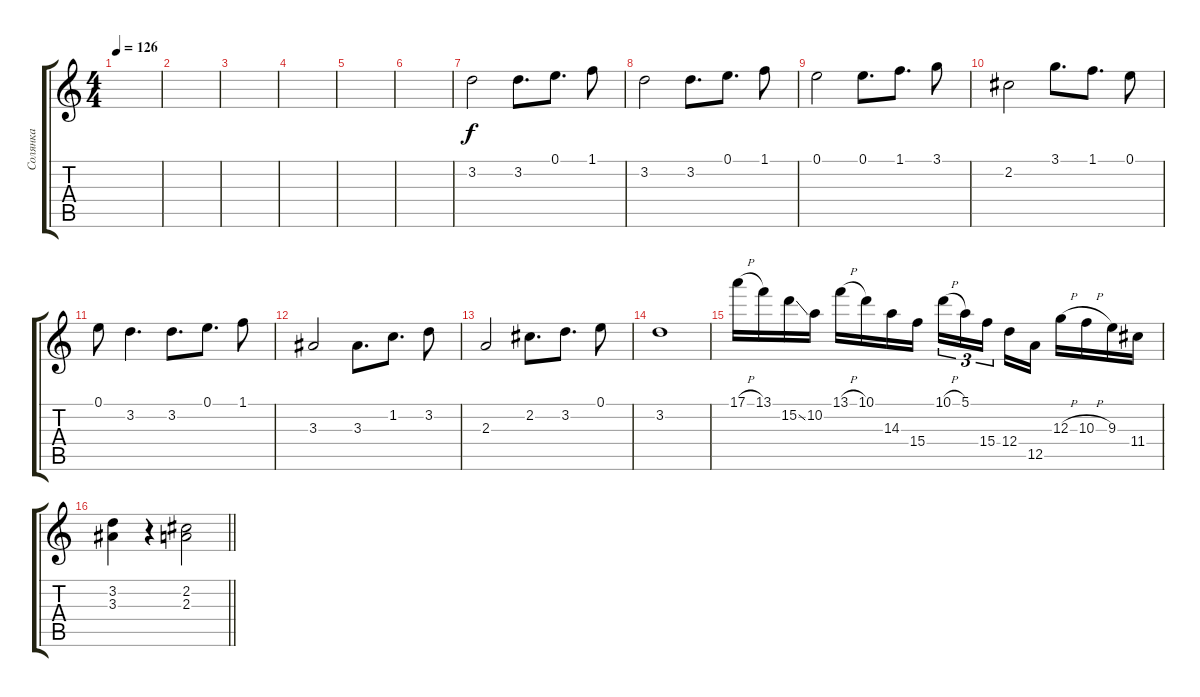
\track ("Солянка" "Солянка") {instrument distortionguitar}
\staff {score tabs}
\tuning (E4 B3 G3 D3 A2 E2) {hide}
\ts (4 4)
\tempo 126
\clef g2
\ks c
|
|
|
|
|
|
3.2.2{volume 16 balance 8} 3.2.8{d} 0.1.8{d} 1.1.8 |
3.2.2 3.2.8{d} 0.1.8{d} 1.1.8 |
0.1.2 0.1.8{d} 1.1.8{d} 3.1.8 |
2.2.2 3.1.8{d} 1.1.8{d} 0.1.8 |
0.1.8 3.2.4{d} 3.2.8{d} 0.1.8{d} 1.1.8 |
3.3.2 3.3.8{d} 1.2.8{d} 3.2.8 |
2.3.2 2.2.8{d} 3.2.8{d} 0.1.8 |
3.2.1 |
17.1{h}.16 13.1.16 15.2{ss}.16 10.2.16 13.1{h}.16 10.1.16 14.3.16 15.4.16 10.1{h}.16{tu (3 2)} 5.1.16{tu (3 2)} 15.4.16{tu (3 2) beam splitsecondary} 12.4.16 12.5.16 12.3{h}.16 10.3{h}.16 9.3.16 11.4.16 |
\barLineRight lightlight
(3.2 3.3).4 r.4 (2.2 2.3).2
